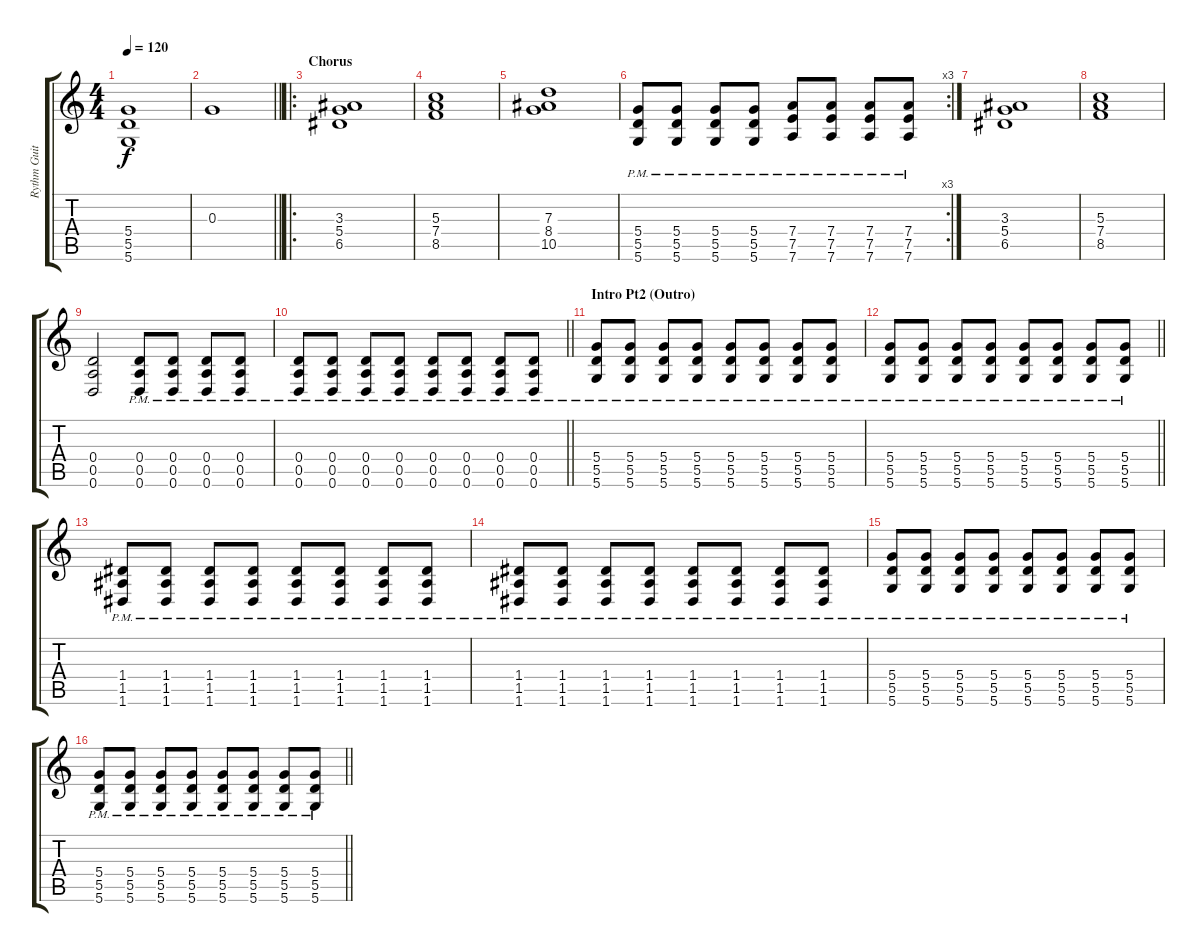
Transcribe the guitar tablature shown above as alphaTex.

\track ("Rythm Guitar" "Rythm Guit") {instrument overdrivenguitar}
\staff {score tabs}
\tuning (E4 B3 G3 D3 A2 D2) {hide}
\ts (4 4)
\tempo 120
\clef g2
\ks c
(5.4 5.5 5.6).1{dy f} |
\barLineRight lightlight
0.3.1 |
\ro
\section ("" "Chorus")
(3.3 5.4 6.5).1 |
(5.3 7.4 8.5).1 |
(7.3 8.4 10.5).1 |
\rc 3
(5.4{pm} 5.5{pm} 5.6{pm}).8 (5.4{pm} 5.5{pm} 5.6{pm}).8 (5.4{pm} 5.5{pm} 5.6{pm}).8 (5.4{pm} 5.5{pm} 5.6{pm}).8 (7.4{pm} 7.5{pm} 7.6{pm}).8 (7.4{pm} 7.5{pm} 7.6{pm}).8 (7.4{pm} 7.5{pm} 7.6{pm}).8 (7.4{pm} 7.5{pm} 7.6{pm}).8 |
(3.3 5.4 6.5).1 |
(5.3 7.4 8.5).1 |
(0.4 0.5 0.6).2 (0.4{pm} 0.5{pm} 0.6{pm}).8 (0.4{pm} 0.5{pm} 0.6{pm}).8 (0.4{pm} 0.5{pm} 0.6{pm}).8 (0.4{pm} 0.5{pm} 0.6{pm}).8 |
\barLineRight lightlight
(0.4{pm} 0.5{pm} 0.6{pm}).8 (0.4{pm} 0.5{pm} 0.6{pm}).8 (0.4{pm} 0.5{pm} 0.6{pm}).8 (0.4{pm} 0.5{pm} 0.6{pm}).8 (0.4{pm} 0.5{pm} 0.6{pm}).8 (0.4{pm} 0.5{pm} 0.6{pm}).8 (0.4{pm} 0.5{pm} 0.6{pm}).8 (0.4{pm} 0.5{pm} 0.6{pm}).8 |
\section ("" "Intro Pt2 (Outro)")
(5.4{pm} 5.5{pm} 5.6{pm}).8 (5.4{pm} 5.5{pm} 5.6{pm}).8 (5.4{pm} 5.5{pm} 5.6{pm}).8 (5.4{pm} 5.5{pm} 5.6{pm}).8 (5.4{pm} 5.5{pm} 5.6{pm}).8 (5.4{pm} 5.5{pm} 5.6{pm}).8 (5.4{pm} 5.5{pm} 5.6{pm}).8 (5.4{pm} 5.5{pm} 5.6{pm}).8 |
\barLineRight lightlight
(5.4{pm} 5.5{pm} 5.6{pm}).8 (5.4{pm} 5.5{pm} 5.6{pm}).8 (5.4{pm} 5.5{pm} 5.6{pm}).8 (5.4{pm} 5.5{pm} 5.6{pm}).8 (5.4{pm} 5.5{pm} 5.6{pm}).8 (5.4{pm} 5.5{pm} 5.6{pm}).8 (5.4{pm} 5.5{pm} 5.6{pm}).8 (5.4{pm} 5.5{pm} 5.6{pm}).8 |
(1.4{pm} 1.5{pm} 1.6{pm}).8 (1.4{pm} 1.5{pm} 1.6{pm}).8 (1.4{pm} 1.5{pm} 1.6{pm}).8 (1.4{pm} 1.5{pm} 1.6{pm}).8 (1.4{pm} 1.5{pm} 1.6{pm}).8 (1.4{pm} 1.5{pm} 1.6{pm}).8 (1.4{pm} 1.5{pm} 1.6{pm}).8 (1.4{pm} 1.5{pm} 1.6{pm}).8 |
(1.4{pm} 1.5{pm} 1.6{pm}).8 (1.4{pm} 1.5{pm} 1.6{pm}).8 (1.4{pm} 1.5{pm} 1.6{pm}).8 (1.4{pm} 1.5{pm} 1.6{pm}).8 (1.4{pm} 1.5{pm} 1.6{pm}).8 (1.4{pm} 1.5{pm} 1.6{pm}).8 (1.4{pm} 1.5{pm} 1.6{pm}).8 (1.4{pm} 1.5{pm} 1.6{pm}).8 |
(5.4{pm} 5.5{pm} 5.6{pm}).8 (5.4{pm} 5.5{pm} 5.6{pm}).8 (5.4{pm} 5.5{pm} 5.6{pm}).8 (5.4{pm} 5.5{pm} 5.6{pm}).8 (5.4{pm} 5.5{pm} 5.6{pm}).8 (5.4{pm} 5.5{pm} 5.6{pm}).8 (5.4{pm} 5.5{pm} 5.6{pm}).8 (5.4{pm} 5.5{pm} 5.6{pm}).8 |
\barLineRight lightlight
(5.4{pm} 5.5{pm} 5.6{pm}).8 (5.4{pm} 5.5{pm} 5.6{pm}).8 (5.4{pm} 5.5{pm} 5.6{pm}).8 (5.4{pm} 5.5{pm} 5.6{pm}).8 (5.4{pm} 5.5{pm} 5.6{pm}).8 (5.4{pm} 5.5{pm} 5.6{pm}).8 (5.4{pm} 5.5{pm} 5.6{pm}).8 (5.4{pm} 5.5{pm} 5.6{pm}).8
